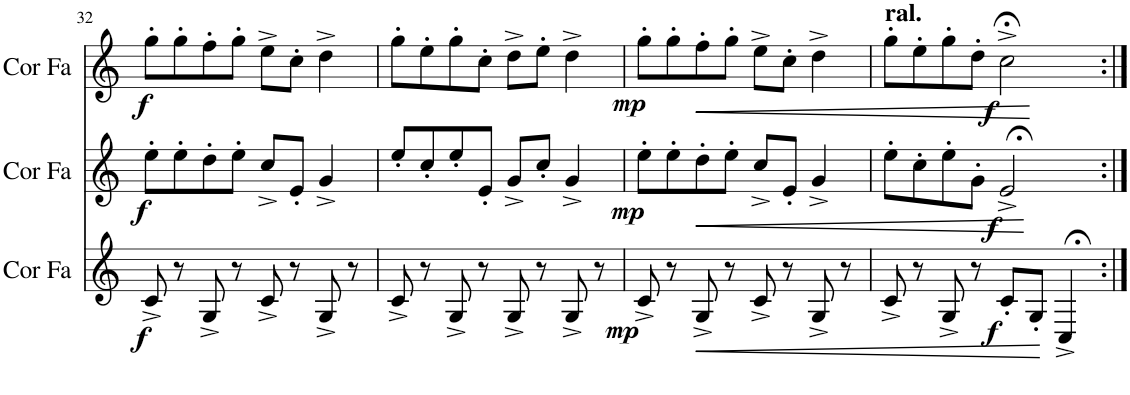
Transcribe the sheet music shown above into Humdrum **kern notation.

**kern	**dynam	**kern	**dynam	**kern	**dynam
*part3	*part3	*part2	*part2	*part1	*part1
*staff3	*staff3	*staff2	*staff2	*staff1	*staff1
*I"Cor en Fa	*	*I"Cor en Fa	*	*I"Cor en Fa	*
*I'Cor Fa	*	*I'Cor Fa	*	*I'Cor Fa	*
!!LO:PB:g=z
*clefG2	*	*clefG2	*	*clefG2	*
*Trd4c7	*	*Trd4c7	*	*Trd4c7	*
*k[]	*	*k[]	*	*k[]	*
*M4/4	*	*M4/4	*	*M4/4	*
=32	=32	=32	=32	=32	=32
!	!LO:DY:b	!	!LO:DY:b	!	!LO:DY:b
8c^/	f	8ee'\L	f	8gg'\L	f
8r	.	8ee'\	.	8gg'\	.
8G^/	.	8dd'\	.	8ff'\	.
8r	.	8ee'\J	.	8gg'\J	.
8c^/	.	8cc^/L	.	8ee^\L	.
8r	.	8e'/J	.	8cc'\J	.
8G^/	.	4g^/	.	4dd^\	.
8r	.	.	.	.	.
=33	=33	=33	=33	=33	=33
8c^/	.	8ee'/L	.	8gg'\L	.
8r	.	8cc'/	.	8ee'\	.
8G^/	.	8ee'/	.	8gg'\	.
8r	.	8e'/J	.	8cc'\J	.
8G^/	.	8g^/L	.	8dd^\L	.
8r	.	8cc'/J	.	8ee'\J	.
8G^/	.	4g^/	.	4dd^\	.
8r	.	.	.	.	.
=34	=34	=34	=34	=34	=34
!	!LO:DY:b	!	!LO:DY:b	!	!LO:DY:b
8c^/	mp	8ee'\L	mp	8gg'\L	mp
8r	.	8ee'\	.	8gg'\	.
!	!LO:HP:b	!	!LO:HP:b	!	!LO:HP:b
8G^/	<	8dd'\	<	8ff'\	<
8r	.	8ee'\J	.	8gg'\J	.
8c^/	.	8cc^/L	.	8ee^\L	.
8r	.	8e'/J	.	8cc'\J	.
8G^/	.	4g^/	.	4dd^\	.
8r	.	.	.	.	.
.	[	.	[	.	[
=35	=35	=35	=35	=35	=35
!	!	!	!	!LO:TX:a:B:t=ral.	!
8c^/	.	8ee'\L	.	8gg'\L	.
8r	.	8cc'\	.	8ee'\	.
8G^/	.	8ee'\	.	8gg'\	.
8r	.	8g'\J	.	8dd'\J	.
!	!LO:DY:b	!	!LO:DY:b	!	!LO:DY:b
8c'/L	f	2e;<^/	f	2cc;<^\	f
8G'/J	.	.	.	.	.
4C;<^/	.	.	.	.	.
=:|!	=:|!	=:|!	=:|!	=:|!	=:|!
*-	*-	*-	*-	*-	*-
